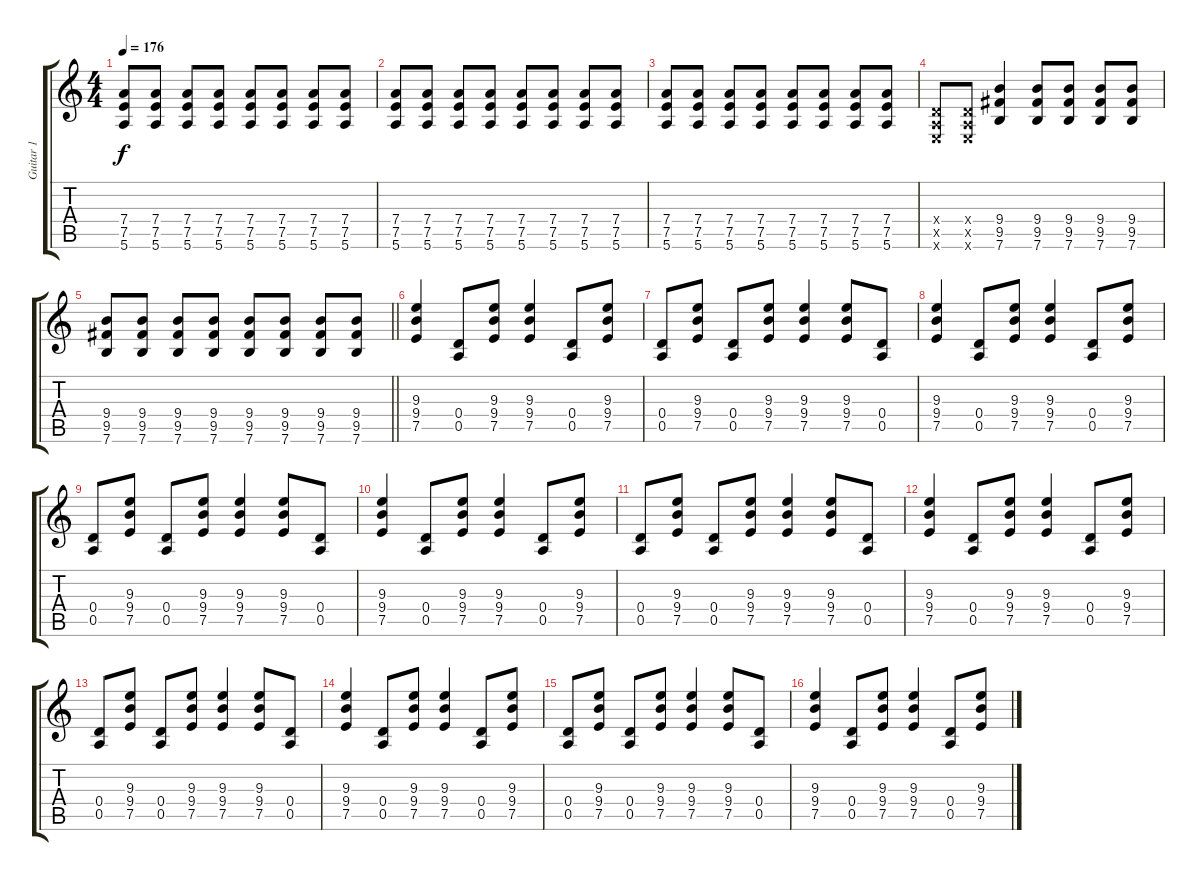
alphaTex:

\track ("Guitar 1" "Guitar 1") {instrument overdrivenguitar}
\staff {score tabs}
\tuning (E4 B3 G3 D3 A2 E2) {hide}
\ts (4 4)
\tempo 176
\clef g2
\ks c
(7.4 7.5 5.6).8{dy f} (7.4 7.5 5.6).8 (7.4 7.5 5.6).8 (7.4 7.5 5.6).8 (7.4 7.5 5.6).8 (7.4 7.5 5.6).8 (7.4 7.5 5.6).8 (7.4 7.5 5.6).8 |
(7.4 7.5 5.6).8 (7.4 7.5 5.6).8 (7.4 7.5 5.6).8 (7.4 7.5 5.6).8 (7.4 7.5 5.6).8 (7.4 7.5 5.6).8 (7.4 7.5 5.6).8 (7.4 7.5 5.6).8 |
(7.4 7.5 5.6).8 (7.4 7.5 5.6).8 (7.4 7.5 5.6).8 (7.4 7.5 5.6).8 (7.4 7.5 5.6).8 (7.4 7.5 5.6).8 (7.4 7.5 5.6).8 (7.4 7.5 5.6).8 |
(0.4{x} 0.5{x} 0.6{x}).8 (0.4{x} 0.5{x} 0.6{x}).8 (9.4 9.5 7.6).4 (9.4 9.5 7.6).8 (9.4 9.5 7.6).8 (9.4 9.5 7.6).8 (9.4 9.5 7.6).8 |
\barLineRight lightlight
(9.4 9.5 7.6).8 (9.4 9.5 7.6).8 (9.4 9.5 7.6).8 (9.4 9.5 7.6).8 (9.4 9.5 7.6).8 (9.4 9.5 7.6).8 (9.4 9.5 7.6).8 (9.4 9.5 7.6).8 |
(9.3 9.4 7.5).4 (0.4 0.5).8 (9.3 9.4 7.5).8 (9.3 9.4 7.5).4 (0.4 0.5).8 (9.3 9.4 7.5).8 |
(0.4 0.5).8 (9.3 9.4 7.5).8 (0.4 0.5).8 (9.3 9.4 7.5).8 (9.3 9.4 7.5).4 (9.3 9.4 7.5).8 (0.4 0.5).8 |
(9.3 9.4 7.5).4 (0.4 0.5).8 (9.3 9.4 7.5).8 (9.3 9.4 7.5).4 (0.4 0.5).8 (9.3 9.4 7.5).8 |
(0.4 0.5).8 (9.3 9.4 7.5).8 (0.4 0.5).8 (9.3 9.4 7.5).8 (9.3 9.4 7.5).4 (9.3 9.4 7.5).8 (0.4 0.5).8 |
(9.3 9.4 7.5).4 (0.4 0.5).8 (9.3 9.4 7.5).8 (9.3 9.4 7.5).4 (0.4 0.5).8 (9.3 9.4 7.5).8 |
(0.4 0.5).8 (9.3 9.4 7.5).8 (0.4 0.5).8 (9.3 9.4 7.5).8 (9.3 9.4 7.5).4 (9.3 9.4 7.5).8 (0.4 0.5).8 |
(9.3 9.4 7.5).4 (0.4 0.5).8 (9.3 9.4 7.5).8 (9.3 9.4 7.5).4 (0.4 0.5).8 (9.3 9.4 7.5).8 |
(0.4 0.5).8 (9.3 9.4 7.5).8 (0.4 0.5).8 (9.3 9.4 7.5).8 (9.3 9.4 7.5).4 (9.3 9.4 7.5).8 (0.4 0.5).8 |
(9.3 9.4 7.5).4 (0.4 0.5).8 (9.3 9.4 7.5).8 (9.3 9.4 7.5).4 (0.4 0.5).8 (9.3 9.4 7.5).8 |
(0.4 0.5).8 (9.3 9.4 7.5).8 (0.4 0.5).8 (9.3 9.4 7.5).8 (9.3 9.4 7.5).4 (9.3 9.4 7.5).8 (0.4 0.5).8 |
(9.3 9.4 7.5).4 (0.4 0.5).8 (9.3 9.4 7.5).8 (9.3 9.4 7.5).4 (0.4 0.5).8 (9.3 9.4 7.5).8
